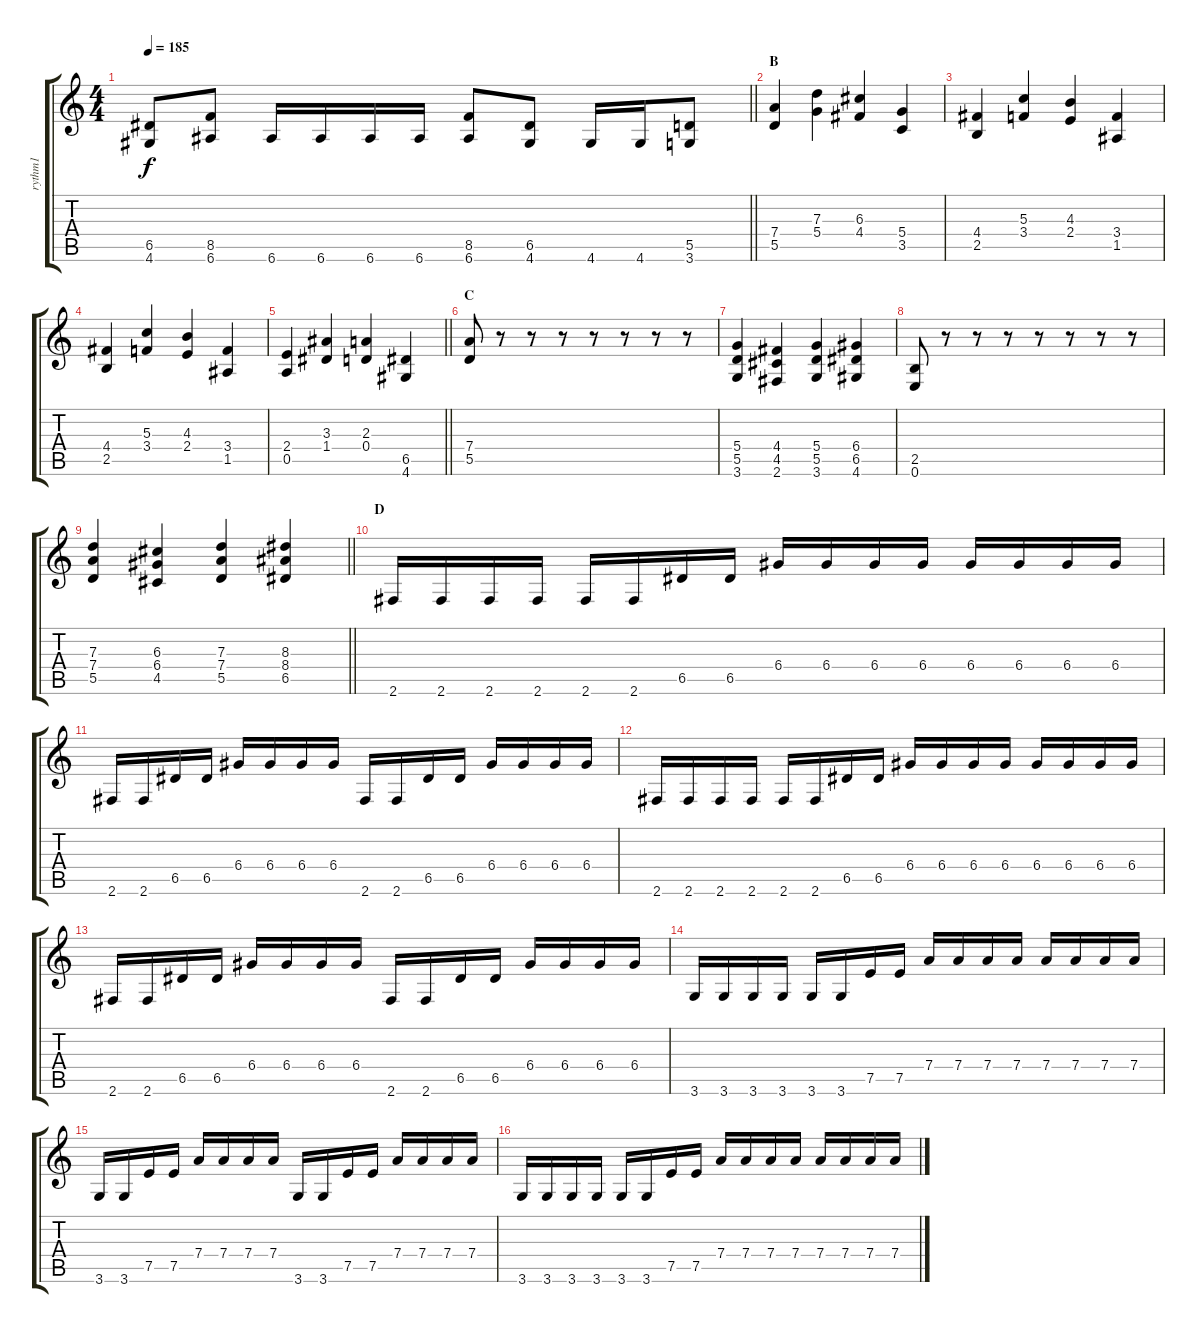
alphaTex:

\track ("rythm1" "rythm1") {instrument distortionguitar}
\staff {score tabs}
\tuning (E4 B3 G3 D3 A2 E2) {hide}
\ts (4 4)
\tempo 185
\clef g2
\barLineRight lightlight
\ks c
(6.5 4.6).8{dy f} (8.5 6.6).8 6.6.16 6.6.16 6.6.16 6.6.16 (8.5 6.6).8 (6.5 4.6).8 4.6.16 4.6.16 (5.5 3.6).8 |
\section ("" "B")
(7.4 5.5).4 (7.3 5.4).4 (6.3 4.4).4 (5.4 3.5).4 |
(4.4 2.5).4 (5.3 3.4).4 (4.3 2.4).4 (3.4 1.5).4 |
(4.4 2.5).4 (5.3 3.4).4 (4.3 2.4).4 (3.4 1.5).4 |
\barLineRight lightlight
(2.4 0.5).4 (3.3 1.4).4 (2.3 0.4).4 (6.5 4.6).4 |
\section ("" "C")
(7.4 5.5).8 r.8 r.8 r.8 r.8 r.8 r.8 r.8 |
(5.4 5.5 3.6).4 (4.4 4.5 2.6).4 (5.4 5.5 3.6).4 (6.4 6.5 4.6).4 |
(2.5 0.6).8 r.8 r.8 r.8 r.8 r.8 r.8 r.8 |
\barLineRight lightlight
(7.3 7.4 5.5).4 (6.3 6.4 4.5).4 (7.3 7.4 5.5).4 (8.3 8.4 6.5).4 |
\section ("" "D")
2.6.16 2.6.16 2.6.16 2.6.16 2.6.16 2.6.16 6.5.16 6.5.16 6.4.16 6.4.16 6.4.16 6.4.16 6.4.16 6.4.16 6.4.16 6.4.16 |
2.6.16 2.6.16 6.5.16 6.5.16 6.4.16 6.4.16 6.4.16 6.4.16 2.6.16 2.6.16 6.5.16 6.5.16 6.4.16 6.4.16 6.4.16 6.4.16 |
2.6.16 2.6.16 2.6.16 2.6.16 2.6.16 2.6.16 6.5.16 6.5.16 6.4.16 6.4.16 6.4.16 6.4.16 6.4.16 6.4.16 6.4.16 6.4.16 |
2.6.16 2.6.16 6.5.16 6.5.16 6.4.16 6.4.16 6.4.16 6.4.16 2.6.16 2.6.16 6.5.16 6.5.16 6.4.16 6.4.16 6.4.16 6.4.16 |
3.6.16 3.6.16 3.6.16 3.6.16 3.6.16 3.6.16 7.5.16 7.5.16 7.4.16 7.4.16 7.4.16 7.4.16 7.4.16 7.4.16 7.4.16 7.4.16 |
3.6.16 3.6.16 7.5.16 7.5.16 7.4.16 7.4.16 7.4.16 7.4.16 3.6.16 3.6.16 7.5.16 7.5.16 7.4.16 7.4.16 7.4.16 7.4.16 |
3.6.16 3.6.16 3.6.16 3.6.16 3.6.16 3.6.16 7.5.16 7.5.16 7.4.16 7.4.16 7.4.16 7.4.16 7.4.16 7.4.16 7.4.16 7.4.16
